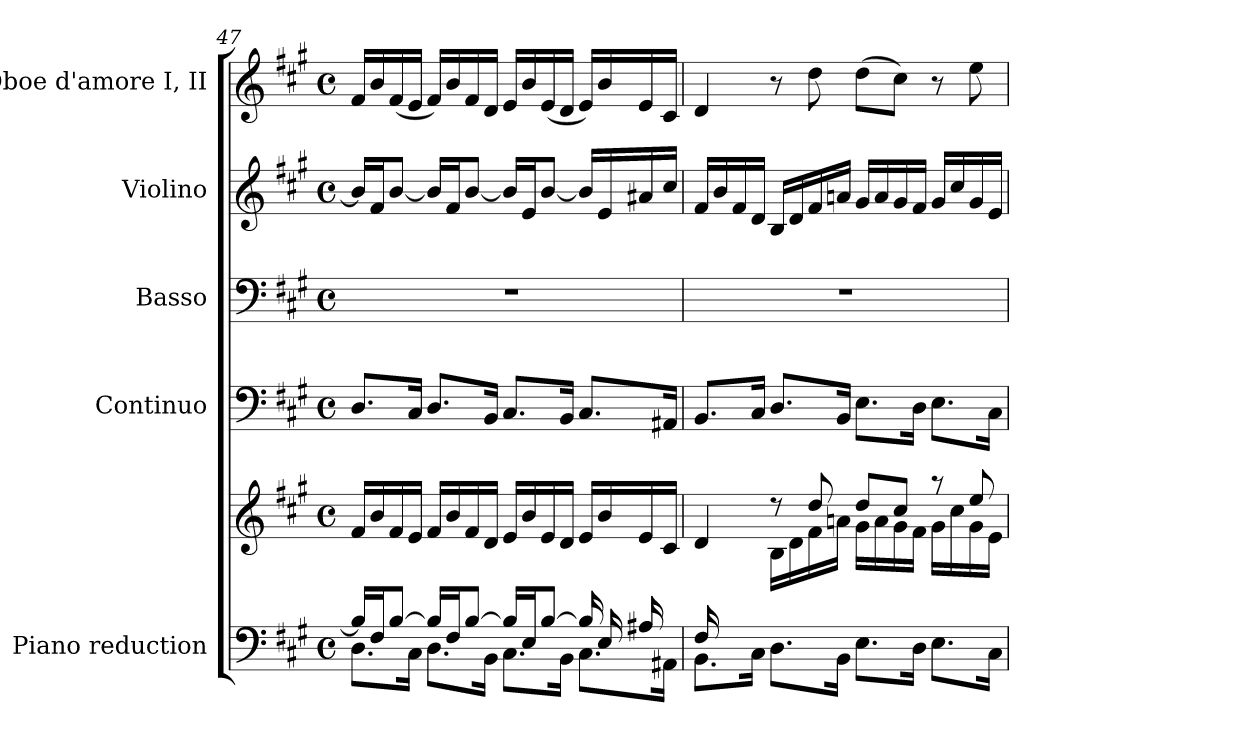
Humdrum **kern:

**kern	**kern	**kern	**kern	**kern	**kern
*part5	*part5	*part4	*part3	*part2	*part1
*staff6	*staff5	*staff4	*staff3	*staff2	*staff1
*I"Piano reduction	*	*I"Continuo	*I"Basso	*I"Violino	*I"Oboe d'amore I, II
*I'Pno	*	*	*	*I'Vln	*I'Ob
*clefF4	*clefG2	*clefF4	*clefF4	*clefG2	*clefG2
*k[f#c#g#]	*k[f#c#g#]	*k[f#c#g#]	*k[f#c#g#]	*k[f#c#g#]	*k[f#c#g#]
*M4/4	*M4/4	*M4/4	*M4/4	*M4/4	*M4/4
*met(c)	*met(c)	*met(c)	*met(c)	*met(c)	*met(c)
=47	=47	=47	=47	=47	=47
*^	*^	*	*	*	*
16B/LL]	8.D\L	16f#/LL	2...ryy	8.D/L	1r	16b/LL]	16f#/LL
16F#/J	.	16b/	.	.	.	16f#/J	16b/
[8B/J	.	16f#/	.	.	.	[8b/J	(<16f#/
.	16C#\Jk	16e/JJ	.	16C#/Jk	.	.	16e/JJ
16B/LL]	8.D\L	16f#/LL	.	8.D/L	.	16b/LL]	16f#/LL)
16F#/J	.	16b/	.	.	.	16f#/J	16b/
[8B/J	.	16f#/	.	.	.	[8b/J	16f#/
.	16BB\Jk	16d/JJ	.	16BB/Jk	.	.	16d/JJ
16B/LL]	8.C#\L	16e/LL	.	8.C#/L	.	16b/LL]	16e/LL
16E/J	.	16b/	.	.	.	16e/J	16b/
[8B/J	.	16e/	.	.	.	[8b/J	(<16e/
.	16BB\Jk	16d/JJ	.	16BB/Jk	.	.	16d/JJ
16B/LL]	8.C#\L	16e/LL	.	8.C#/L	.	16b/LL]	16e/LL)
16E/	.	16b/	.	.	.	16e/	16b/
16A#X/	.	16e/	.	.	.	16a#X/	16e/
16ryy	16AA#X\Jk	16c#/JJ	16c#\JJ	16AA#X/Jk	.	16cc#/JJ	16c#/JJ
=48	=48	=48	=48	=48	=48	=48	=48
16F#/LL	8.BB\L	4d/	16ryy	8.BB/L	1r	16f#/LL	4d/
2...ryy	.	.	16b\	.	.	16b/	.
.	.	.	16f#\	.	.	16f#/	.
.	16C#\Jk	.	16d\JJ	16C#/Jk	.	16d/JJ	.
.	8.D\L	8r	16B\LL	8.D/L	.	16B/LL	8r
.	.	.	16d\	.	.	16d/	.
.	.	8dd/	16f#\	.	.	16f#/	8dd\
.	16BB\Jk	.	16an\JJ	16BB/Jk	.	16an/JJ	.
.	8.E\L	8dd/L	16g#\LL	8.E\L	.	16g#/LL	(>8dd\L
.	.	.	16a\	.	.	16a/	.
.	.	8cc#/J	16g#\	.	.	16g#/	8cc#\J)
.	16D\Jk	.	16f#\JJ	16D\Jk	.	16f#/JJ	.
.	8.E\L	8r	16g#\LL	8.E\L	.	16g#/LL	8r
.	.	.	16cc#\	.	.	16cc#/	.
.	.	8ee/	16g#\	.	.	16g#/	8ee\
.	16C#\Jk	.	16e\JJ	16C#\Jk	.	16e/JJ	.
*v	*v	*	*	*	*	*	*
*	*v	*v	*	*	*	*
=	=	=	=	=	=
*-	*-	*-	*-	*-	*-
